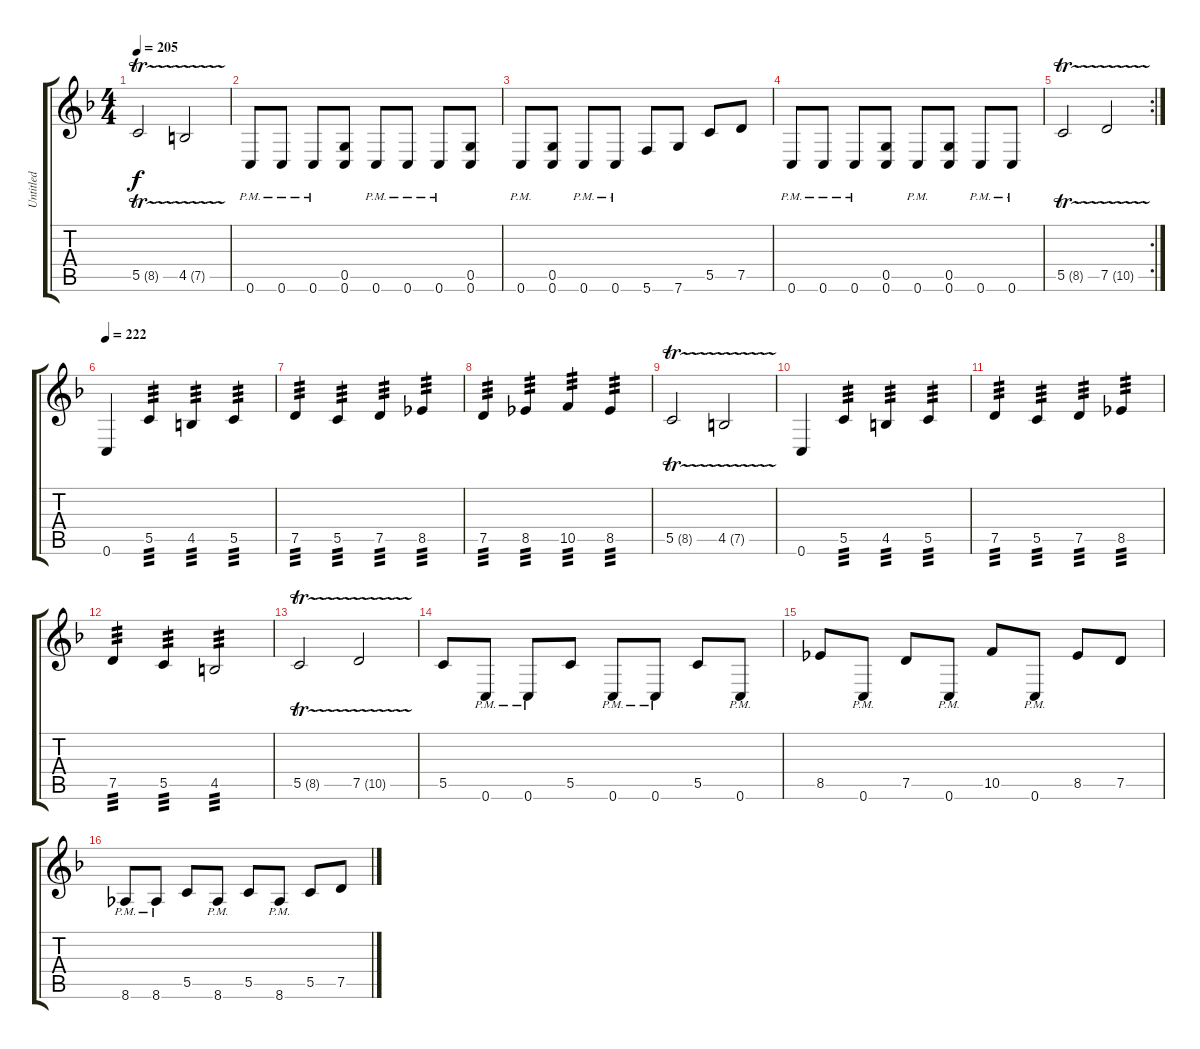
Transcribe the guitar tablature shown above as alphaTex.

\track ("Untitled" "Untitled") {instrument distortionguitar}
\staff {score tabs}
\tuning (D4 A3 F3 C3 G2 C2) {hide}
\ts (4 4)
\tempo 205
\clef g2
\ks f
5.5{tr (8 32)}.2{dy f} 4.5{tr (7 32)}.2 |
0.6{pm}.8 0.6{pm}.8 0.6{pm}.8 (0.5 0.6).8 0.6{pm}.8 0.6{pm}.8 0.6{pm}.8 (0.5 0.6).8 |
0.6{pm}.8 (0.5 0.6).8 0.6{pm}.8 0.6{pm}.8 5.6.8 7.6.8 5.5.8 7.5.8 |
0.6{pm}.8 0.6{pm}.8 0.6{pm}.8 (0.5 0.6).8 0.6{pm}.8 (0.5 0.6).8 0.6{pm}.8 0.6{pm}.8 |
\rc 2
5.5{tr (8 32)}.2 7.5{tr (10 32)}.2 |
\tempo 222
0.6.4 5.5.4{tp 3} 4.5.4{tp 3} 5.5.4{tp 3} |
7.5.4{tp 3} 5.5.4{tp 3} 7.5.4{tp 3} 8.5.4{tp 3} |
7.5.4{tp 3} 8.5.4{tp 3} 10.5.4{tp 3} 8.5.4{tp 3} |
5.5{tr (8 32)}.2 4.5{tr (7 32)}.2 |
0.6.4 5.5.4{tp 3} 4.5.4{tp 3} 5.5.4{tp 3} |
7.5.4{tp 3} 5.5.4{tp 3} 7.5.4{tp 3} 8.5.4{tp 3} |
7.5.4{tp 3} 5.5.4{tp 3} 4.5.2{tp 3} |
5.5{tr (8 32)}.2 7.5{tr (10 32)}.2 |
5.5.8 0.6{pm}.8 0.6{pm}.8 5.5.8 0.6{pm}.8 0.6{pm}.8 5.5.8 0.6{pm}.8 |
8.5.8 0.6{pm}.8 7.5.8 0.6{pm}.8 10.5.8 0.6{pm}.8 8.5.8 7.5.8 |
8.6{pm}.8 8.6{pm}.8 5.5.8 8.6{pm}.8 5.5.8 8.6{pm}.8 5.5.8 7.5.8
